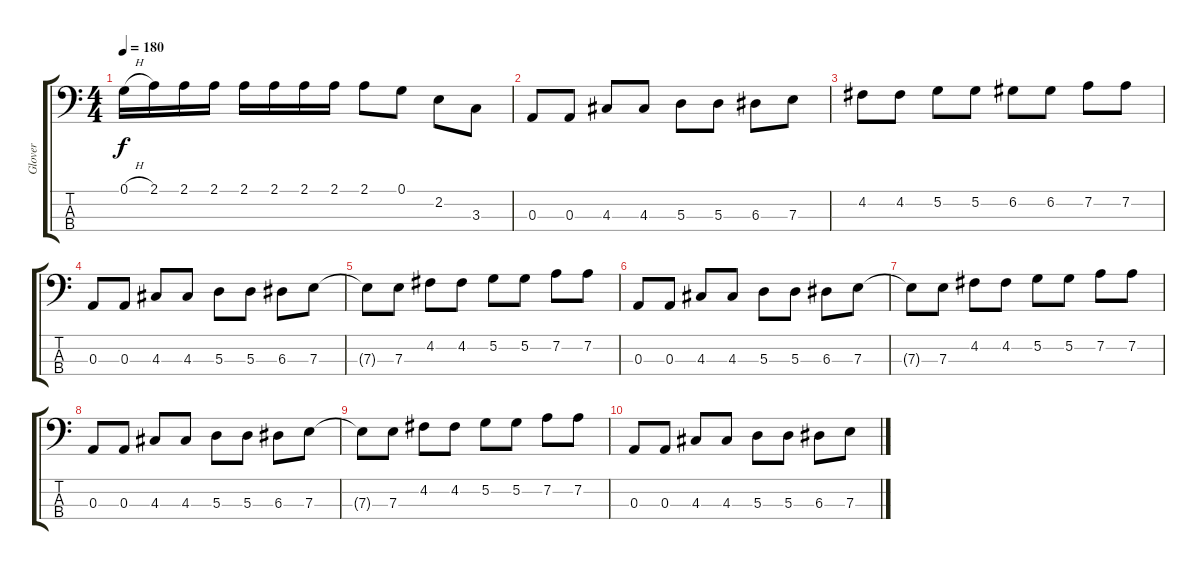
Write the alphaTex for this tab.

\track ("Glover" "Glover") {instrument electricbassfinger}
\staff {score tabs}
\tuning (G2 D2 A1 E1) {hide}
\ts (4 4)
\tempo 180
\clef f4
\ks c
0.1{h}.16{dy f} 2.1.16 2.1.16 2.1.16 2.1.16 2.1.16 2.1.16 2.1.16 2.1.8 0.1.8 2.2.8 3.3.8 |
0.3.8 0.3.8 4.3.8 4.3.8 5.3.8 5.3.8 6.3.8 7.3.8 |
4.2.8 4.2.8 5.2.8 5.2.8 6.2.8 6.2.8 7.2.8 7.2.8 |
0.3.8 0.3.8 4.3.8 4.3.8 5.3.8 5.3.8 6.3.8 7.3.8 |
7.3{t}.8 7.3.8 4.2.8 4.2.8 5.2.8 5.2.8 7.2.8 7.2.8 |
0.3.8 0.3.8 4.3.8 4.3.8 5.3.8 5.3.8 6.3.8 7.3.8 |
7.3{t}.8 7.3.8 4.2.8 4.2.8 5.2.8 5.2.8 7.2.8 7.2.8 |
0.3.8 0.3.8 4.3.8 4.3.8 5.3.8 5.3.8 6.3.8 7.3.8 |
7.3{t}.8 7.3.8 4.2.8 4.2.8 5.2.8 5.2.8 7.2.8 7.2.8 |
0.3.8 0.3.8 4.3.8 4.3.8 5.3.8 5.3.8 6.3.8 7.3.8
